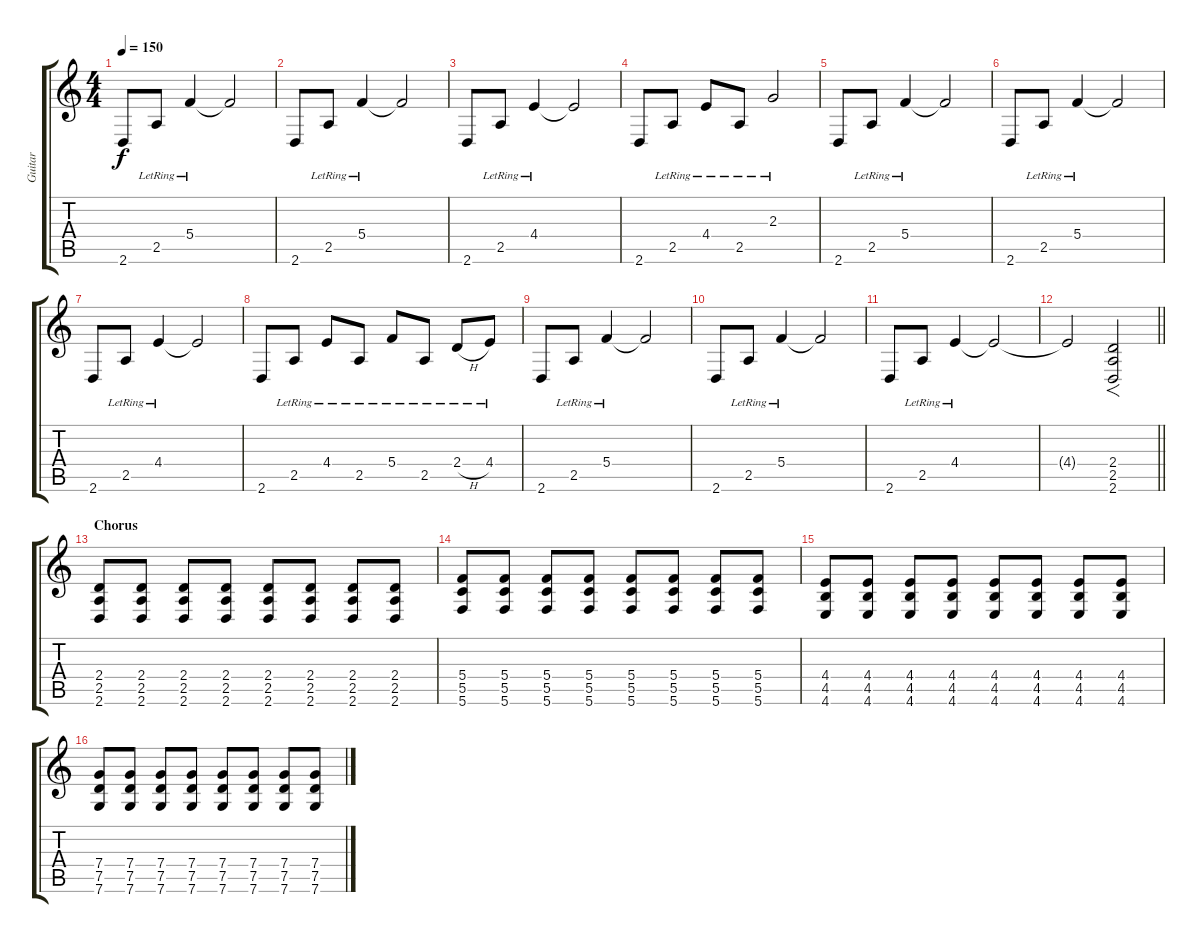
\track ("Guitar" "Guitar") {instrument distortionguitar}
\staff {score tabs}
\tuning (D4 A3 F3 C3 G2 C2) {hide}
\ts (4 4)
\tempo 150
\clef g2
\ks c
2.6.8{dy f} 2.5{lr}.8 5.4{lr}.4 5.4{t}.2 |
2.6.8 2.5{lr}.8 5.4{lr}.4 5.4{t}.2 |
2.6.8 2.5{lr}.8 4.4{lr}.4 4.4{t}.2 |
2.6.8 2.5{lr}.8 4.4{lr}.8 2.5{lr}.8 2.3{lr}.2 |
2.6.8 2.5{lr}.8 5.4{lr}.4 5.4{t}.2 |
2.6.8 2.5{lr}.8 5.4{lr}.4 5.4{t}.2 |
2.6.8 2.5{lr}.8 4.4{lr}.4 4.4{t}.2 |
2.6.8 2.5{lr}.8 4.4{lr}.8 2.5{lr}.8 5.4{lr}.8 2.5{lr}.8 2.4{h lr}.8 4.4{lr}.8 |
2.6.8 2.5{lr}.8 5.4{lr}.4 5.4{t}.2 |
2.6.8 2.5{lr}.8 5.4{lr}.4 5.4{t}.2 |
2.6.8 2.5{lr}.8 4.4{lr}.4 4.4{t}.2 |
\barLineRight lightlight
4.4{t}.2 (2.4 2.5 2.6).2{f instrument distortionguitar} |
\section ("" "Chorus")
(2.4 2.5 2.6).8 (2.4 2.5 2.6).8 (2.4 2.5 2.6).8 (2.4 2.5 2.6).8 (2.4 2.5 2.6).8 (2.4 2.5 2.6).8 (2.4 2.5 2.6).8 (2.4 2.5 2.6).8 |
(5.4 5.5 5.6).8 (5.4 5.5 5.6).8 (5.4 5.5 5.6).8 (5.4 5.5 5.6).8 (5.4 5.5 5.6).8 (5.4 5.5 5.6).8 (5.4 5.5 5.6).8 (5.4 5.5 5.6).8 |
(4.4 4.5 4.6).8 (4.4 4.5 4.6).8 (4.4 4.5 4.6).8 (4.4 4.5 4.6).8 (4.4 4.5 4.6).8 (4.4 4.5 4.6).8 (4.4 4.5 4.6).8 (4.4 4.5 4.6).8 |
(7.4 7.5 7.6).8 (7.4 7.5 7.6).8 (7.4 7.5 7.6).8 (7.4 7.5 7.6).8 (7.4 7.5 7.6).8 (7.4 7.5 7.6).8 (7.4 7.5 7.6).8 (7.4 7.5 7.6).8
